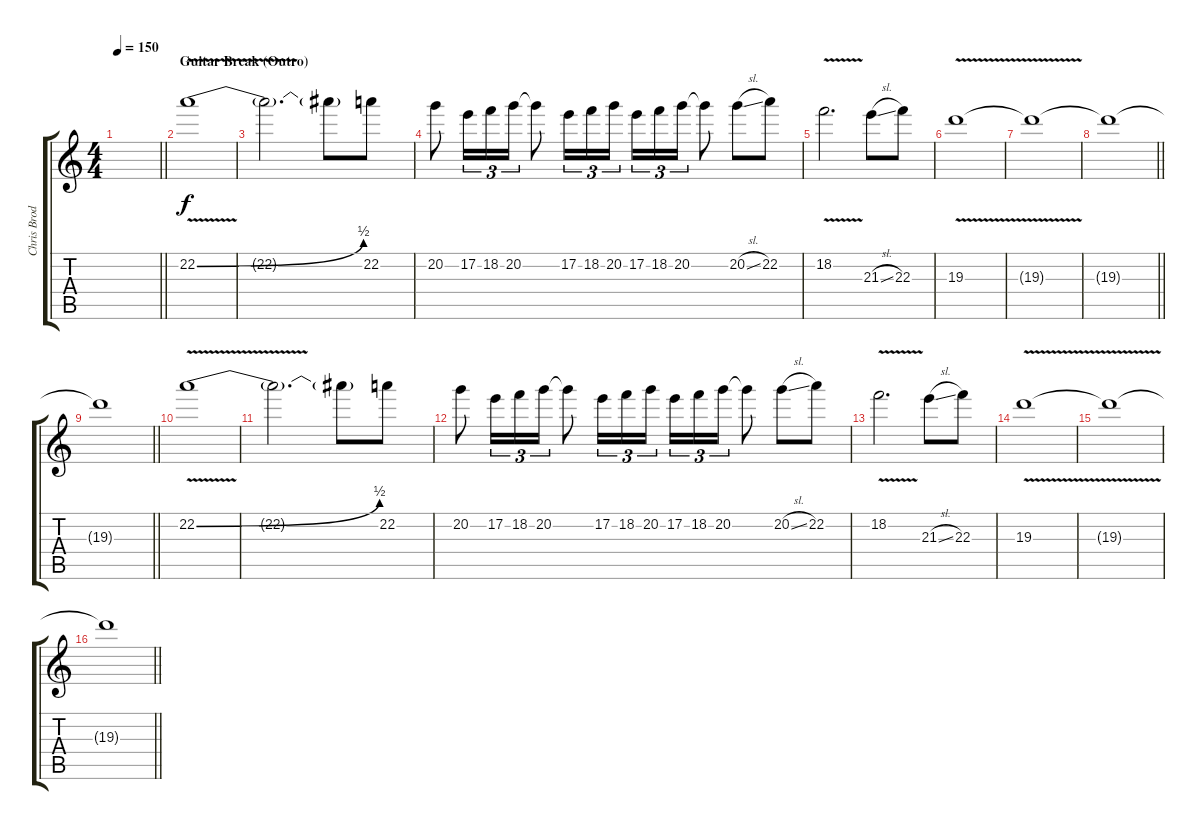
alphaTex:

\track ("Chris Broderick" "Chris Brod") {instrument distortionguitar}
\staff {score tabs}
\tuning (E4 B3 G3 D3 A2 E2) {hide}
\ts (4 4)
\tempo 150
\clef g2
\barLineRight lightlight
\ks c
|
\section ("" "Guitar Break (Outro)")
22.2{be (bend 0 0 60 2) v}.1{volume 8} |
22.2{t}.2{d} 22.2{t}.8 22.2.8 |
20.2.8 17.2.16{tu (3 2)} 18.2.16{tu (3 2)} 20.2.16{tu (3 2)} 20.2{t}.8 17.2.16{tu (3 2)} 18.2.16{tu (3 2)} 20.2.16{tu (3 2)} 17.2.16{tu (3 2)} 18.2.16{tu (3 2)} 20.2.16{tu (3 2)} 20.2{t}.8 20.2{sl}.8 22.2.8 |
18.2{v}.2{d} 21.3{sl}.8 22.3.8 |
19.3{v}.1{volume 4} |
19.3{t}.1 |
\barLineRight lightlight
19.3{t}.1 |
\barLineRight lightlight
19.3{t}.1 |
22.2{be (bend 0 0 60 2) v}.1{volume 0} |
22.2{t}.2{d} 22.2{t}.8 22.2.8 |
20.2.8 17.2.16{tu (3 2)} 18.2.16{tu (3 2)} 20.2.16{tu (3 2)} 20.2{t}.8 17.2.16{tu (3 2)} 18.2.16{tu (3 2)} 20.2.16{tu (3 2)} 17.2.16{tu (3 2)} 18.2.16{tu (3 2)} 20.2.16{tu (3 2)} 20.2{t}.8 20.2{sl}.8 22.2.8 |
18.2{v}.2{d} 21.3{sl}.8 22.3.8 |
19.3{v}.1 |
19.3{t}.1 |
\barLineRight lightlight
19.3{t}.1
